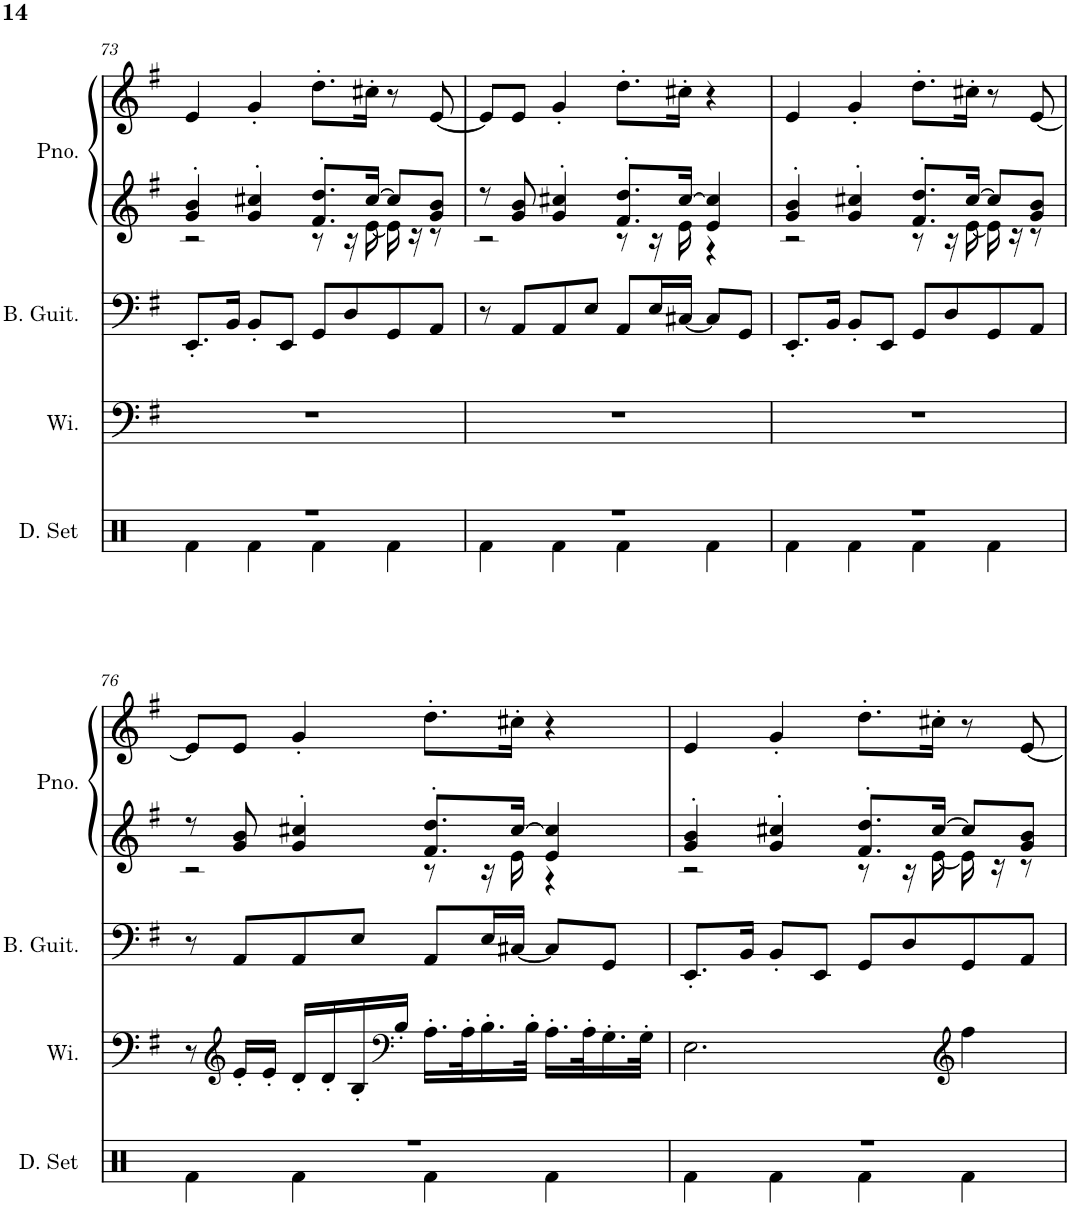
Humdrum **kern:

**kern	**kern	**kern	**kern	**kern
*part4	*part3	*part2	*part1	*part1
*staff5	*staff4	*staff3	*staff2	*staff1
*I"Drumset, Drumset	*I"Winds, Flute	*I"Bass Guitar, Bass Guitar	*I"Piano, Piano	*
*I'D. Set	*I'Wi.	*I'B. Guit.	*I'Pno.	*
!!LO:PB:g=z
*clefX	*clefF4	*clefF4	*clefG2	*clefG2
*	*	*Trd7c12	*	*
*k[]	*k[f#]	*k[f#]	*k[f#]	*k[f#]
*M4/4	*M4/4	*M4/4	*M4/4	*M4/4
=73	=73	=73	=73	=73
*^	*	*	*^	*
1r	4Rf\	1r	8.EE'/L	4g/' 4b/'	2r	4e/
.	.	.	16BB/Jk	.	.	.
.	4Rf\	.	8BB'/L	4g/' 4cc#X/'	.	4g'/
.	.	.	8EE/J	.	.	.
.	4Rf\	.	8GG/L	8.f#/' 8.dd/'L	8r	8.dd'\L
.	.	.	8D/	.	16r	.
.	.	.	.	[16cc#/Jk	[16e\	16cc#X'\Jk
.	4Rf\	.	8GG/	8cc#/L]	16e\]	8r
.	.	.	.	.	16r	.
.	.	.	8AA/J	8g/ 8b/J	8r	[8e/
=74	=74	=74	=74	=74	=74	=74
1r	4Rf\	1r	8r	8r	2r	8e/L]
.	.	.	8AA/L	8g/ 8b/	.	8e/J
.	4Rf\	.	8AA/	4g/' 4cc#X/'	.	4g'/
.	.	.	8E/J	.	.	.
.	4Rf\	.	8AA/L	8.f#/' 8.dd/'L	8r	8.dd'\L
.	.	.	16E/L	.	16r	.
.	.	.	[16C#X/JJ	[16cc#/Jk	16e\	16cc#X'\Jk
.	4Rf\	.	8C#/L]	4e/ 4cc#/]	4r	4r
.	.	.	8GG/J	.	.	.
=75	=75	=75	=75	=75	=75	=75
1r	4Rf\	1r	8.EE'/L	4g/' 4b/'	2r	4e/
.	.	.	16BB/Jk	.	.	.
.	4Rf\	.	8BB'/L	4g/' 4cc#X/'	.	4g'/
.	.	.	8EE/J	.	.	.
.	4Rf\	.	8GG/L	8.f#/' 8.dd/'L	8r	8.dd'\L
.	.	.	8D/	.	16r	.
.	.	.	.	[16cc#/Jk	[16e\	16cc#X'\Jk
.	4Rf\	.	8GG/	8cc#/L]	16e\]	8r
.	.	.	.	.	16r	.
.	.	.	8AA/J	8g/ 8b/J	8r	[8e/
!!LO:LB:g=z
=76	=76	=76	=76	=76	=76	=76
1r	4Rf\	8r	8r	8r	2r	8e/L]
*	*	*clefG2	*	*	*	*
.	.	16e'/LL	8AA/L	8g/ 8b/	.	8e/J
.	.	16e'/JJ	.	.	.	.
.	4Rf\	16d'/LL	8AA/	4g/' 4cc#X/'	.	4g'/
.	.	16d'/	.	.	.	.
.	.	16B'/	8E/J	.	.	.
*	*	*clefF4	*	*	*	*
.	.	16B'/JJ	.	.	.	.
.	4Rf\	16.A'\LL	8AA/L	8.f#/' 8.dd/'L	8r	8.dd'\L
.	.	32A'\K	.	.	.	.
.	.	16.B'\	16E/L	.	16r	.
.	.	.	[16C#X/JJ	[16cc#/Jk	16e\	16cc#X'\Jk
.	.	32B'\JJk	.	.	.	.
.	4Rf\	16.A'\LL	8C#/L]	4e/ 4cc#/]	4r	4r
.	.	32A'\K	.	.	.	.
.	.	16.G'\	8GG/J	.	.	.
.	.	32G'\JJk	.	.	.	.
=77	=77	=77	=77	=77	=77	=77
1r	4Rf\	2.E\	8.EE'/L	4g/' 4b/'	2r	4e/
.	.	.	16BB/Jk	.	.	.
.	4Rf\	.	8BB'/L	4g/' 4cc#X/'	.	4g'/
.	.	.	8EE/J	.	.	.
.	4Rf\	.	8GG/L	8.f#/' 8.dd/'L	8r	8.dd'\L
.	.	.	8D/	.	16r	.
.	.	.	.	[16cc#/Jk	[16e\	16cc#X'\Jk
*	*	*clefG2	*	*	*	*
.	4Rf\	4ff#\	8GG/	8cc#/L]	16e\]	8r
.	.	.	.	.	16r	.
.	.	.	8AA/J	8g/ 8b/J	8r	[8e/
*v	*v	*	*	*v	*v	*
=	=	=	=	=
*-	*-	*-	*-	*-
